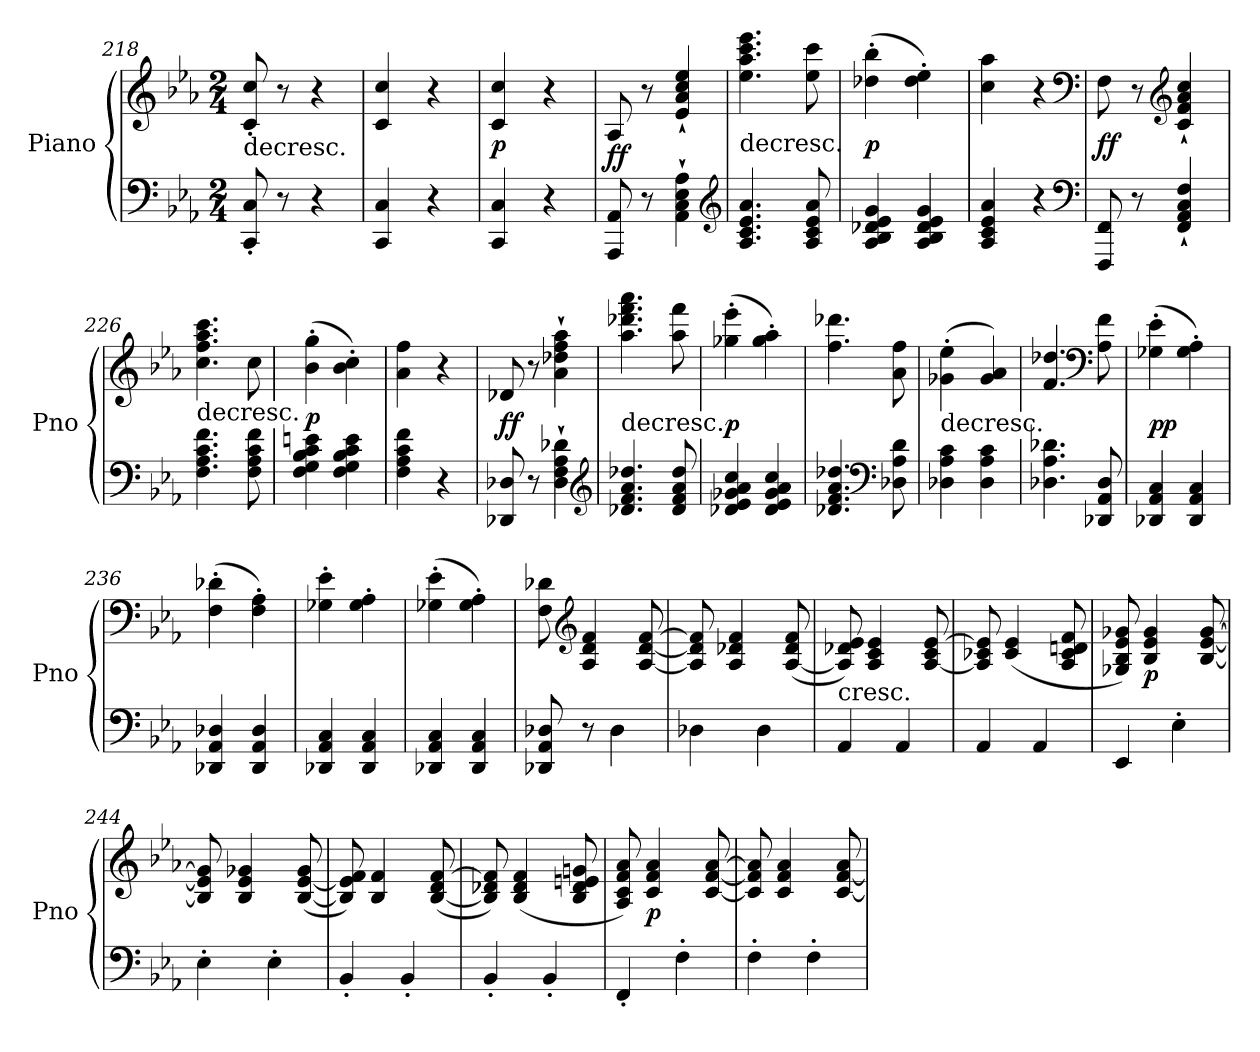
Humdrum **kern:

**kern	**kern	**dynam
*part1	*part1	*part1
*staff2	*staff1	*staff1/2
*I"Piano	*	*
*I'Pno	*	*
*clefF4	*clefG2	*
*k[b-e-a-]	*k[b-e-a-]	*
*c:	*c:	*
*M2/4	*M2/4	*
=218	=218	=218
!	!LO:TX:c:t=decresc.	!
8CC'/ 8C'/	8c'/ 8cc'/	.
8r	8r	.
4r	4r	.
=219	=219	=219
4CC/ 4C/	4c/ 4cc/	.
4r	4r	.
=220	=220	=220
4CC/ 4C/	4c/ 4cc/	p
4r	4r	.
=221	=221	=221
8AAA-/ 8AA-/	8A-/	ff
8r	8r	.
4AA-`\ 4C`\ 4E-`\ 4A-`\	4e-`/ 4a-`/ 4cc`/ 4ee-`/	.
*clefG2	*	*
=222	=222	=222
!	!LO:TX:c:t=decresc.	!
4.A-/ 4.c/ 4.e-/ 4.a-/	4.ee-\ 4.aa-\ 4.ccc\ 4.eee-\	.
8A-/ 8c/ 8e-/ 8a-/	8ee-\ 8ccc\	.
=223	=223	=223
4A-/ 4B-/ 4d-X/ 4e-/ 4g/	(4dd-X'\ 4bb-'\	p
4A-/ 4B-/ 4d-/ 4e-/ 4g/	4dd-'\ 4ee-'\)	.
=224	=224	=224
4A-/ 4c/ 4e-/ 4a-/	4cc\ 4aa-\	.
4r	4r	.
*clefF4	*clefF4	*
=225	=225	=225
8FFF/ 8FF/	8F\	ff
8r	8r	.
*	*clefG2	*
4FF`/ 4AA-`/ 4C`/ 4F`/	4c`/ 4f`/ 4a-`/ 4cc`/	.
=226	=226	=226
!	!LO:TX:c:t=decresc.	!
4.F\ 4.A-\ 4.c\ 4.f\	4.cc\ 4.ff\ 4.aa-\ 4.ccc\	.
8F\ 8A-\ 8c\ 8f\	8cc\	.
=227	=227	=227
4F\ 4G\ 4B-\ 4c\ 4en\	(4b-'\ 4gg'\	p
4F\ 4G\ 4B-\ 4c\ 4e\	4b-'\ 4cc'\)	.
=228	=228	=228
4F\ 4A-\ 4c\ 4f\	4a-\ 4ff\	.
4r	4r	.
=229	=229	=229
8DD-X/ 8D-X/	8d-X/	ff
8r	8r	.
4D-`\ 4F`\ 4A-`\ 4d-X`\	4a-`\ 4dd-X`\ 4ff`\ 4aa-`\	.
*clefG2	*	*
=230	=230	=230
!	!LO:TX:c:t=decresc.	!
4.d-X/ 4.f/ 4.a-/ 4.dd-X/	4.aa-\ 4.ddd-X\ 4.fff\ 4.aaa-\	.
8d-/ 8f/ 8a-/ 8dd-/	8aa-\ 8fff\	.
=231	=231	=231
4d-X/ 4e-/ 4g-X/ 4a-/ 4cc/	(4gg-X'\ 4eee-'\	p
4d-/ 4e-/ 4g-/ 4a-/ 4cc/	4gg-'\ 4aa-'\)	.
=232	=232	=232
4.d-X/ 4.f/ 4.a-/ 4.dd-X/	4.ff\ 4.ddd-X\	.
*clefF4	*	*
8D-X\ 8A-\ 8d-\	8a-\ 8ff\	.
=233	=233	=233
!	!LO:TX:c:t=decresc.	!
4D-X\ 4A-\ 4c\	(4g-X'\ 4ee-'\	.
4D-\ 4A-\ 4c\	4g-/ 4a-/)	.
=234	=234	=234
4.D-X\ 4.A-\ 4.d-X\	4.f/ 4.dd-X/	.
*	*clefF4	*
8DD-X/ 8AA-/ 8D-/	8A-\ 8f\	.
=235	=235	=235
4DD-X/ 4AA-/ 4C/	(4G-X'\ 4e-'\	pp
4DD-/ 4AA-/ 4C/	4G-'\ 4A-'\)	.
=236	=236	=236
4DD-X/ 4AA-/ 4D-X/	(4F'\ 4d-X'\	.
4DD-/ 4AA-/ 4D-/	4F'\ 4A-'\)	.
=237	=237	=237
4DD-X/ 4AA-/ 4C/	4G-X'\ 4e-'\	.
4DD-/ 4AA-/ 4C/	4G-'\ 4A-'\	.
=238	=238	=238
4DD-X/ 4AA-/ 4C/	(4G-X'\ 4e-'\	.
4DD-/ 4AA-/ 4C/	4G-'\ 4A-'\)	.
=239	=239	=239
8DD-X/ 8AA-/ 8D-X/	8F\ 8d-X\	.
*	*clefG2	*
8r	4A-/ 4d-/ 4f/	.
4D-\	.	.
.	[8A-/ [8d-/ [8f/	.
=240	=240	=240
4D-X\	8A-]/ 8d-]/ 8f]/	.
.	4A-/ 4d-X/ 4f/	.
4D-\	.	.
.	([8A-/ 8d-/ 8f/	.
=241	=241	=241
!	!LO:TX:c:t=cresc.	!
4AA-/	8A-]/ 8d-X/ 8e-/)	.
.	4A-/ 4c/ 4e-/	.
4AA-/	.	.
.	[8A-/ 8c/ [8e-/	.
=242	=242	=242
4AA-/	8A-]/ 8c-X/ 8e-]/	.
.	(4c-/ 4e-/	.
4AA-/	.	.
.	8A-/ 8c-/ 8dn/ 8f/	.
=243	=243	=243
4EE-/	8G-X/ 8B-/ 8e-/ 8g-X/)	.
.	4B-/ 4e-/ 4g-/	p
4E-'\	.	.
.	[8B-/ [8e-/ [8g-/	.
=244	=244	=244
4E-'\	8B-]/ 8e-]/ 8g-]/	.
.	4B-/ 4e-/ 4g-X/	.
4E-'\	.	.
.	([8B-/ [8e-/ 8g-/	.
=245	=245	=245
4BB-'/	8B-]/ 8e-]/ 8f/)	.
.	4B-/ 4f/	.
4BB-'/	.	.
.	([8B-/ 8d/ [8f/	.
=246	=246	=246
4BB-'/	8B-]/ 8d-X/ 8f]/)	.
.	(4B-/ 4d-/ 4f/	.
4BB-'/	.	.
.	8B-/ 8d-/ 8en/ 8gn/	.
=247	=247	=247
4FF'/	8A-/ 8c/ 8f/ 8a-/)	.
.	4c/ 4f/ 4a-/	p
4F'\	.	.
.	[8c/ [8f/ [8a-/	.
=248	=248	=248
4F'\	8c]/ 8f]/ 8a-]/	.
.	4c/ 4f/ 4a-/	.
4F'\	.	.
.	[8c/ [8f/ 8a-/	.
=	=	=
*-	*-	*-
